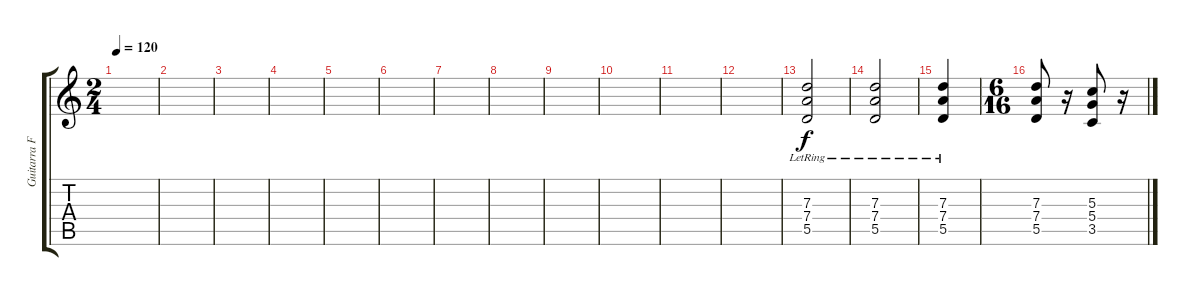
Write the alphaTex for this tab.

\track ("Guitarra Fromer" "Guitarra F") {instrument distortionguitar}
\staff {score tabs}
\tuning (E4 B3 G3 D3 A2 E2) {hide}
\ts (2 4)
\tempo 120
\clef g2
\ks c
|
|
|
|
|
|
|
|
|
|
|
|
(7.3{lr} 7.4{lr} 5.5{lr}).2 |
(7.3{lr} 7.4{lr} 5.5{lr}).2 |
(7.3{lr} 7.4{lr} 5.5{lr}).4 |
\ts (6 16)
(7.3 7.4 5.5).8 r.16 (5.3 5.4 3.5).8 r.16
